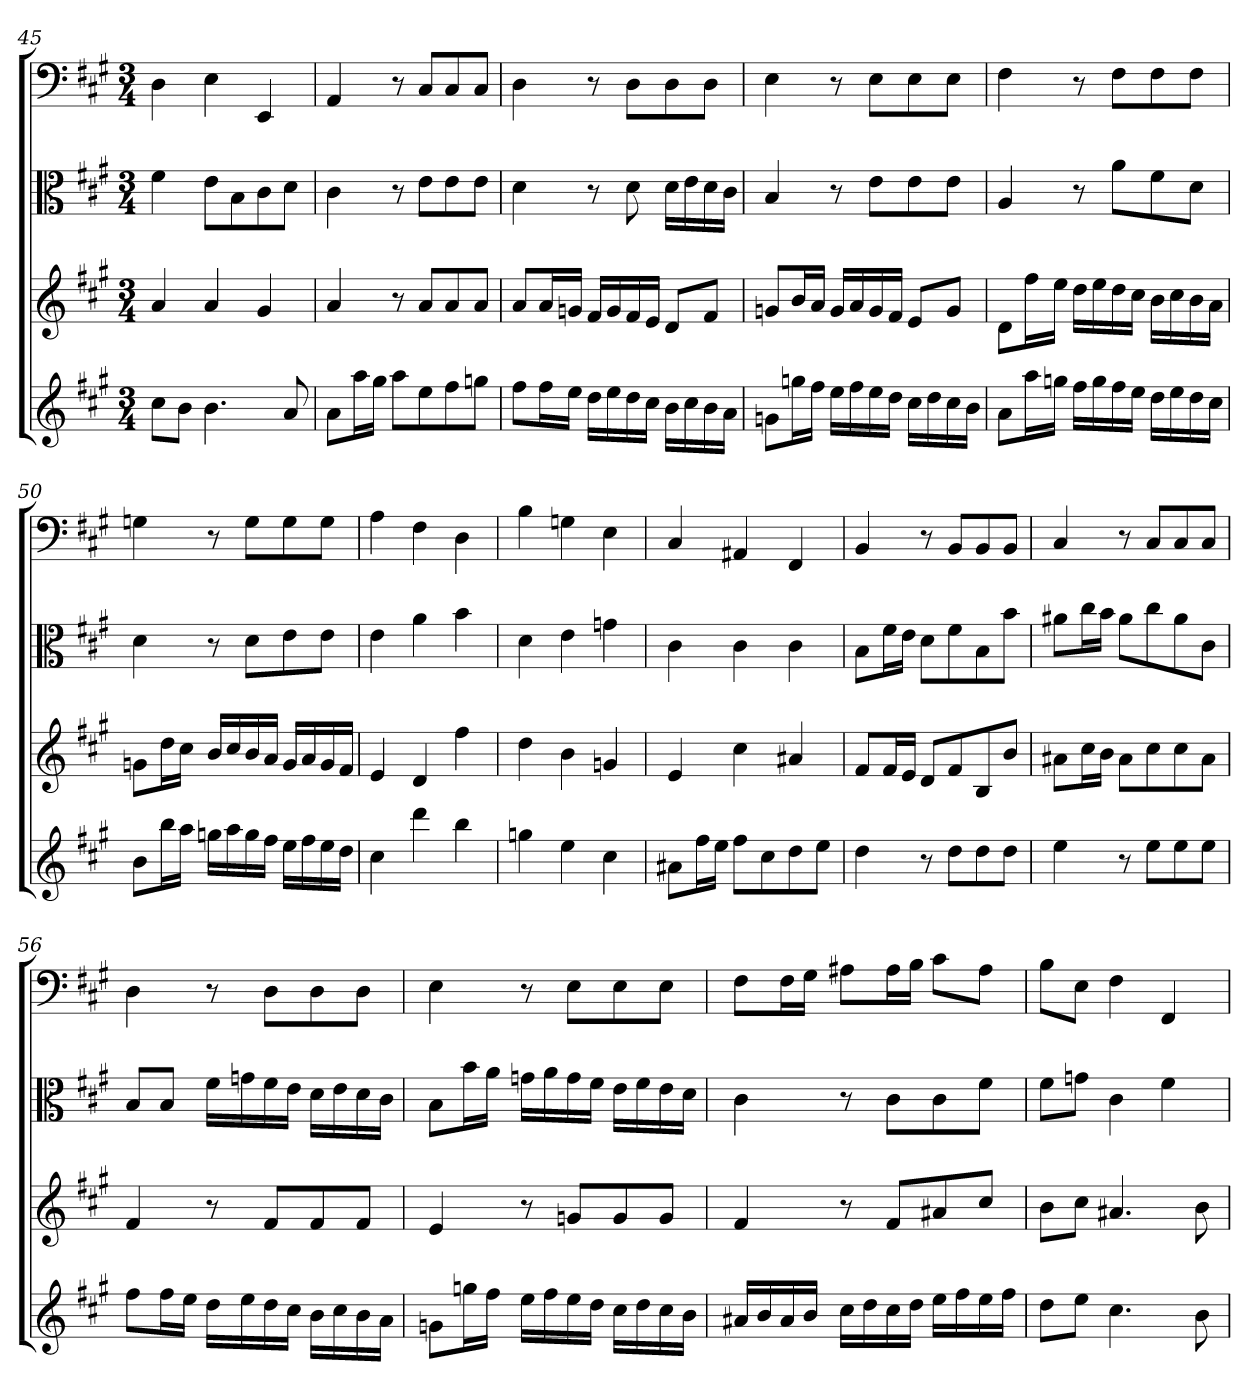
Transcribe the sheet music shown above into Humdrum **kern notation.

**kern	**kern	**kern	**kern
*part4	*part3	*part2	*part1
*staff4	*staff3	*staff2	*staff1
*clefG2	*clefG2	*clefC3	*clefF4
*k[f#c#g#]	*k[f#c#g#]	*k[f#c#g#]	*k[f#c#g#]
*A:	*A:	*A:	*A:
*M3/4	*M3/4	*M3/4	*M3/4
=45	=45	=45	=45
8cc#\L	4a/	4f#\	4D\
8b\J	.	.	.
4.b\	4a/	8e\L	4E\
.	.	8B\	.
.	4g#/	8c#\	4EE/
8a/	.	8d\J	.
=46	=46	=46	=46
8a\L	4a/	4c#\	4AA/
16aa\L	.	.	.
16gg#\JJ	.	.	.
8aa\L	8r	8r	8r
8ee\	8a/L	8e\L	8C#/L
8ff#\	8a/	8e\	8C#/
8ggn\J	8a/J	8e\J	8C#/J
=47	=47	=47	=47
8ff#\L	8a/L	4d\	4D\
16ff#\L	16a/L	.	.
16ee\JJ	16gn/JJ	.	.
16dd\LL	16f#/LL	8r	8r
16ee\	16g/	.	.
16dd\	16f#/	8d\	8D\L
16cc#\JJ	16e/JJ	.	.
16b\LL	8d/L	16d\LL	8D\
16cc#\	.	16e\	.
16b\	8f#/J	16d\	8D\J
16a\JJ	.	16c#\JJ	.
=48	=48	=48	=48
8gn\L	8gn/L	4B/	4E\
16ggn\L	16b/L	.	.
16ff#\JJ	16a/JJ	.	.
16ee\LL	16g/LL	8r	8r
16ff#\	16a/	.	.
16ee\	16g/	8e\L	8E\L
16dd\JJ	16f#/JJ	.	.
16cc#\LL	8e/L	8e\	8E\
16dd\	.	.	.
16cc#\	8g/J	8e\J	8E\J
16b\JJ	.	.	.
=49	=49	=49	=49
8a\L	8d\L	4A/	4F#\
16aa\L	16ff#\L	.	.
16ggn\JJ	16ee\JJ	.	.
16ff#\LL	16dd\LL	8r	8r
16gg\	16ee\	.	.
16ff#\	16dd\	8a\L	8F#\L
16ee\JJ	16cc#\JJ	.	.
16dd\LL	16b\LL	8f#\	8F#\
16ee\	16cc#\	.	.
16dd\	16b\	8d\J	8F#\J
16cc#\JJ	16a\JJ	.	.
=50	=50	=50	=50
8b\L	8gn\L	4d\	4Gn\
16bb\L	16dd\L	.	.
16aa\JJ	16cc#\JJ	.	.
16ggn\LL	16b/LL	8r	8r
16aa\	16cc#/	.	.
16gg\	16b/	8d\L	8G\L
16ff#\JJ	16a/JJ	.	.
16ee\LL	16g/LL	8e\	8G\
16ff#\	16a/	.	.
16ee\	16g/	8e\J	8G\J
16dd\JJ	16f#/JJ	.	.
=51	=51	=51	=51
4cc#\	4e/	4e\	4A\
4ddd\	4d/	4a\	4F#\
4bb\	4ff#\	4b\	4D\
=52	=52	=52	=52
4ggn\	4dd\	4d\	4B\
4ee\	4b\	4e\	4Gn\
4cc#\	4gn/	4gn\	4E\
=53	=53	=53	=53
8a#X\L	4e/	4c#\	4C#/
16ff#\L	.	.	.
16ee\JJ	.	.	.
8ff#\L	4cc#\	4c#\	4AA#X/
8cc#\	.	.	.
8dd\	4a#X/	4c#\	4FF#/
8ee\J	.	.	.
=54	=54	=54	=54
4dd\	8f#/L	8B\L	4BB/
.	16f#/L	16f#\L	.
.	16e/JJ	16e\JJ	.
8r	8d/L	8d\L	8r
8dd\L	8f#/	8f#\	8BB/L
8dd\	8B/	8B\	8BB/
8dd\J	8b/J	8b\J	8BB/J
=55	=55	=55	=55
4ee\	8a#X\L	8a#X\L	4C#/
.	16cc#\L	16cc#\L	.
.	16b\JJ	16b\JJ	.
8r	8a#\L	8a#\L	8r
8ee\L	8cc#\	8cc#\	8C#/L
8ee\	8cc#\	8a#\	8C#/
8ee\J	8a#\J	8c#\J	8C#/J
=56	=56	=56	=56
8ff#\L	4f#/	8B/L	4D\
16ff#\L	.	8B/J	.
16ee\JJ	.	.	.
16dd\LL	8r	16f#\LL	8r
16ee\	.	16gn\	.
16dd\	8f#/L	16f#\	8D\L
16cc#\JJ	.	16e\JJ	.
16b\LL	8f#/	16d\LL	8D\
16cc#\	.	16e\	.
16b\	8f#/J	16d\	8D\J
16a\JJ	.	16c#\JJ	.
=57	=57	=57	=57
8gn\L	4e/	8B\L	4E\
16ggn\L	.	16b\L	.
16ff#\JJ	.	16a\JJ	.
16ee\LL	8r	16gn\LL	8r
16ff#\	.	16a\	.
16ee\	8gn/L	16g\	8E\L
16dd\JJ	.	16f#\JJ	.
16cc#\LL	8g/	16e\LL	8E\
16dd\	.	16f#\	.
16cc#\	8g/J	16e\	8E\J
16b\JJ	.	16d\JJ	.
=58	=58	=58	=58
16a#X/LL	4f#/	4c#\	8F#\L
16b/	.	.	.
16a#/	.	.	16F#\L
16b/JJ	.	.	16G#\JJ
16cc#\LL	8r	8r	8A#X\L
16dd\	.	.	.
16cc#\	8f#/L	8c#\L	16A#\L
16dd\JJ	.	.	16B\JJ
16ee\LL	8a#X/	8c#\	8c#\L
16ff#\	.	.	.
16ee\	8cc#/J	8f#\J	8A#\J
16ff#\JJ	.	.	.
=59	=59	=59	=59
8dd\L	8b\L	8f#\L	8B\L
8ee\J	8cc#\J	8gn\J	8E\J
4.cc#\	4.a#X/	4c#\	4F#\
.	.	4f#\	4FF#/
8b\	8b\	.	.
=	=	=	=
*-	*-	*-	*-
